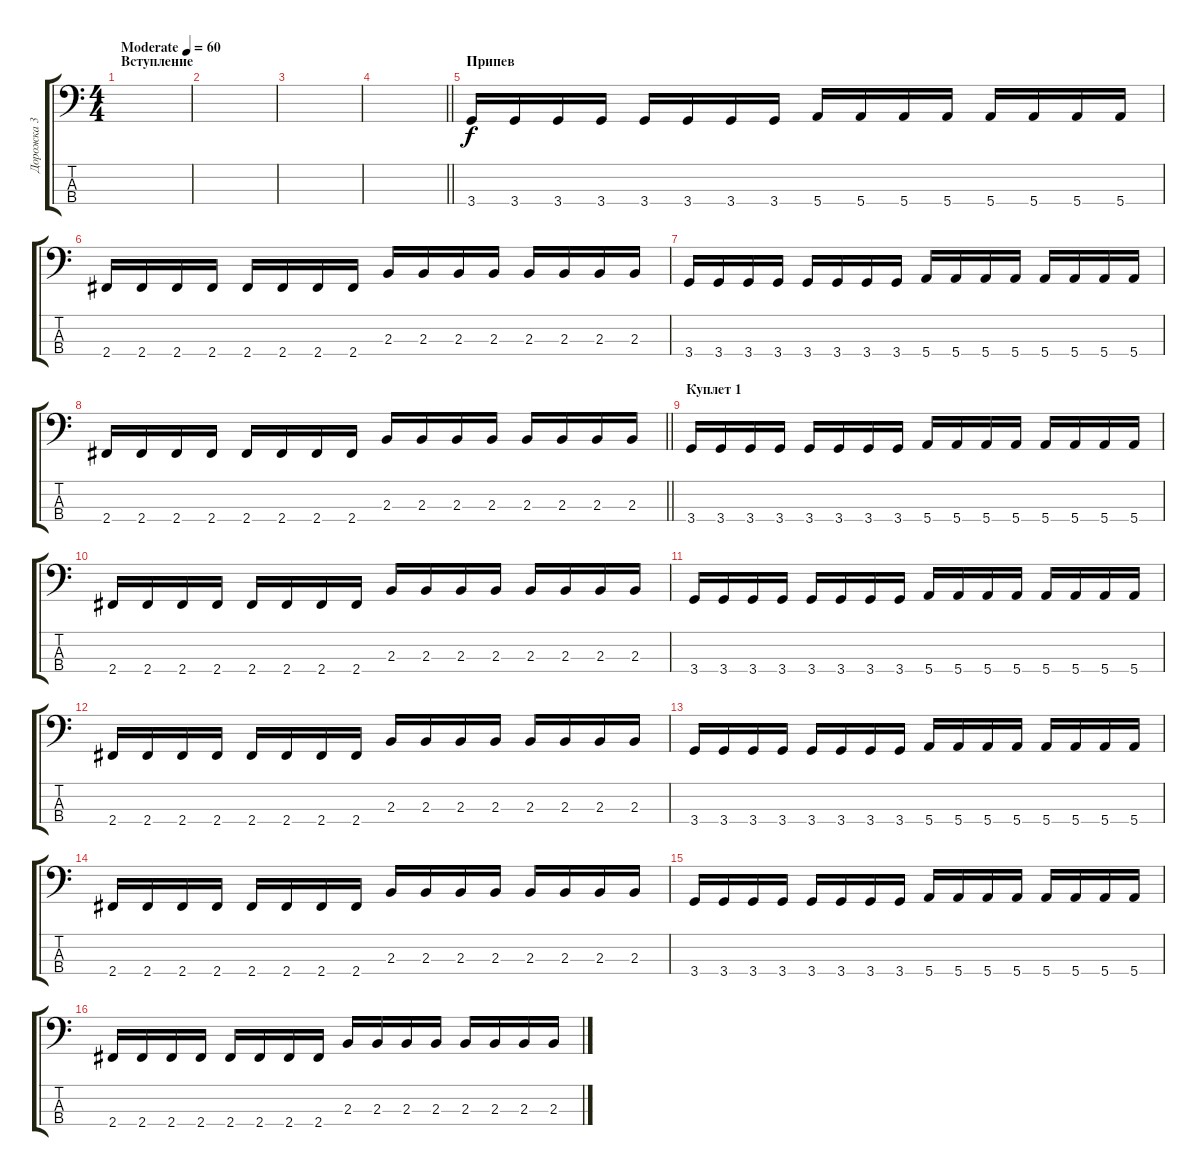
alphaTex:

\track ("Дорожка 3" "Дорожка 3") {instrument electricbasspick}
\staff {score tabs}
\tuning (G2 D2 A1 E1) {hide}
\ts (4 4)
\section ("" "Вступление")
\tempo (60 "Moderate")
\clef f4
\ks c
|
|
|
\barLineRight lightlight
|
\section ("" "Припев")
3.4.16 3.4.16 3.4.16 3.4.16 3.4.16 3.4.16 3.4.16 3.4.16 5.4.16 5.4.16 5.4.16 5.4.16 5.4.16 5.4.16 5.4.16 5.4.16 |
2.4.16 2.4.16 2.4.16 2.4.16 2.4.16 2.4.16 2.4.16 2.4.16 2.3.16 2.3.16 2.3.16 2.3.16 2.3.16 2.3.16 2.3.16 2.3.16 |
3.4.16 3.4.16 3.4.16 3.4.16 3.4.16 3.4.16 3.4.16 3.4.16 5.4.16 5.4.16 5.4.16 5.4.16 5.4.16 5.4.16 5.4.16 5.4.16 |
\barLineRight lightlight
2.4.16 2.4.16 2.4.16 2.4.16 2.4.16 2.4.16 2.4.16 2.4.16 2.3.16 2.3.16 2.3.16 2.3.16 2.3.16 2.3.16 2.3.16 2.3.16 |
\section ("" "Куплет 1")
3.4.16 3.4.16 3.4.16 3.4.16 3.4.16 3.4.16 3.4.16 3.4.16 5.4.16 5.4.16 5.4.16 5.4.16 5.4.16 5.4.16 5.4.16 5.4.16 |
2.4.16 2.4.16 2.4.16 2.4.16 2.4.16 2.4.16 2.4.16 2.4.16 2.3.16 2.3.16 2.3.16 2.3.16 2.3.16 2.3.16 2.3.16 2.3.16 |
3.4.16 3.4.16 3.4.16 3.4.16 3.4.16 3.4.16 3.4.16 3.4.16 5.4.16 5.4.16 5.4.16 5.4.16 5.4.16 5.4.16 5.4.16 5.4.16 |
2.4.16 2.4.16 2.4.16 2.4.16 2.4.16 2.4.16 2.4.16 2.4.16 2.3.16 2.3.16 2.3.16 2.3.16 2.3.16 2.3.16 2.3.16 2.3.16 |
3.4.16 3.4.16 3.4.16 3.4.16 3.4.16 3.4.16 3.4.16 3.4.16 5.4.16 5.4.16 5.4.16 5.4.16 5.4.16 5.4.16 5.4.16 5.4.16 |
2.4.16 2.4.16 2.4.16 2.4.16 2.4.16 2.4.16 2.4.16 2.4.16 2.3.16 2.3.16 2.3.16 2.3.16 2.3.16 2.3.16 2.3.16 2.3.16 |
3.4.16 3.4.16 3.4.16 3.4.16 3.4.16 3.4.16 3.4.16 3.4.16 5.4.16 5.4.16 5.4.16 5.4.16 5.4.16 5.4.16 5.4.16 5.4.16 |
2.4.16 2.4.16 2.4.16 2.4.16 2.4.16 2.4.16 2.4.16 2.4.16 2.3.16 2.3.16 2.3.16 2.3.16 2.3.16 2.3.16 2.3.16 2.3.16
